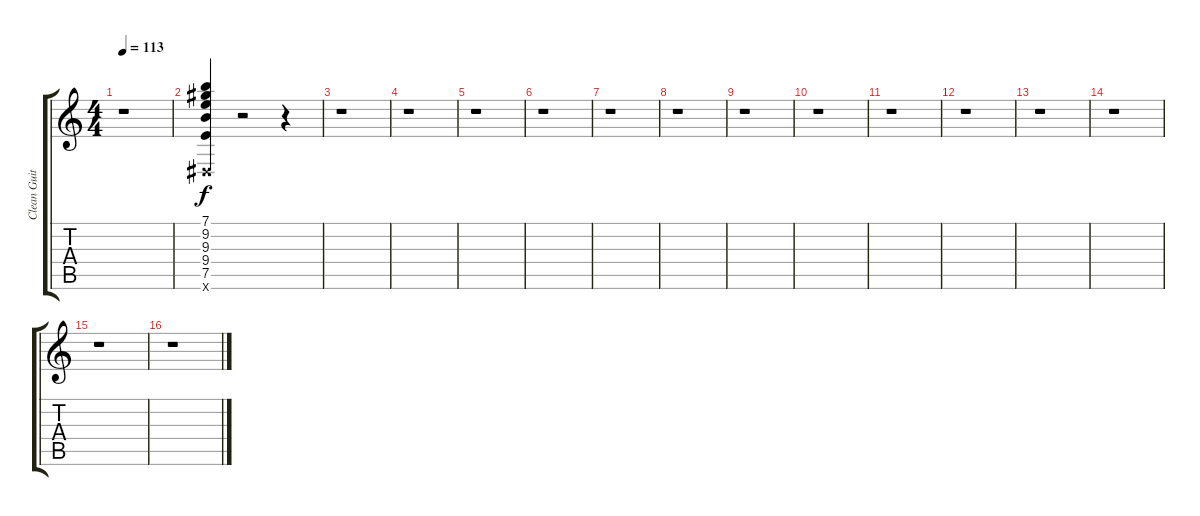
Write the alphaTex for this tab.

\track ("Clean Guitar" "Clean Guit") {instrument electricguitarjazz}
\staff {score tabs}
\tuning (E4 B3 G3 D3 A2 E2) {hide}
\ts (4 4)
\tempo 113
\clef g2
\ks c
r.1{dy f} |
(7.1 9.2 9.3 9.4 7.5 -1.6{x}).4 r.2 r.4 |
r.1 |
r.1 |
r.1 |
r.1 |
r.1 |
r.1 |
r.1 |
r.1 |
r.1 |
r.1 |
r.1 |
r.1 |
r.1 |
r.1
